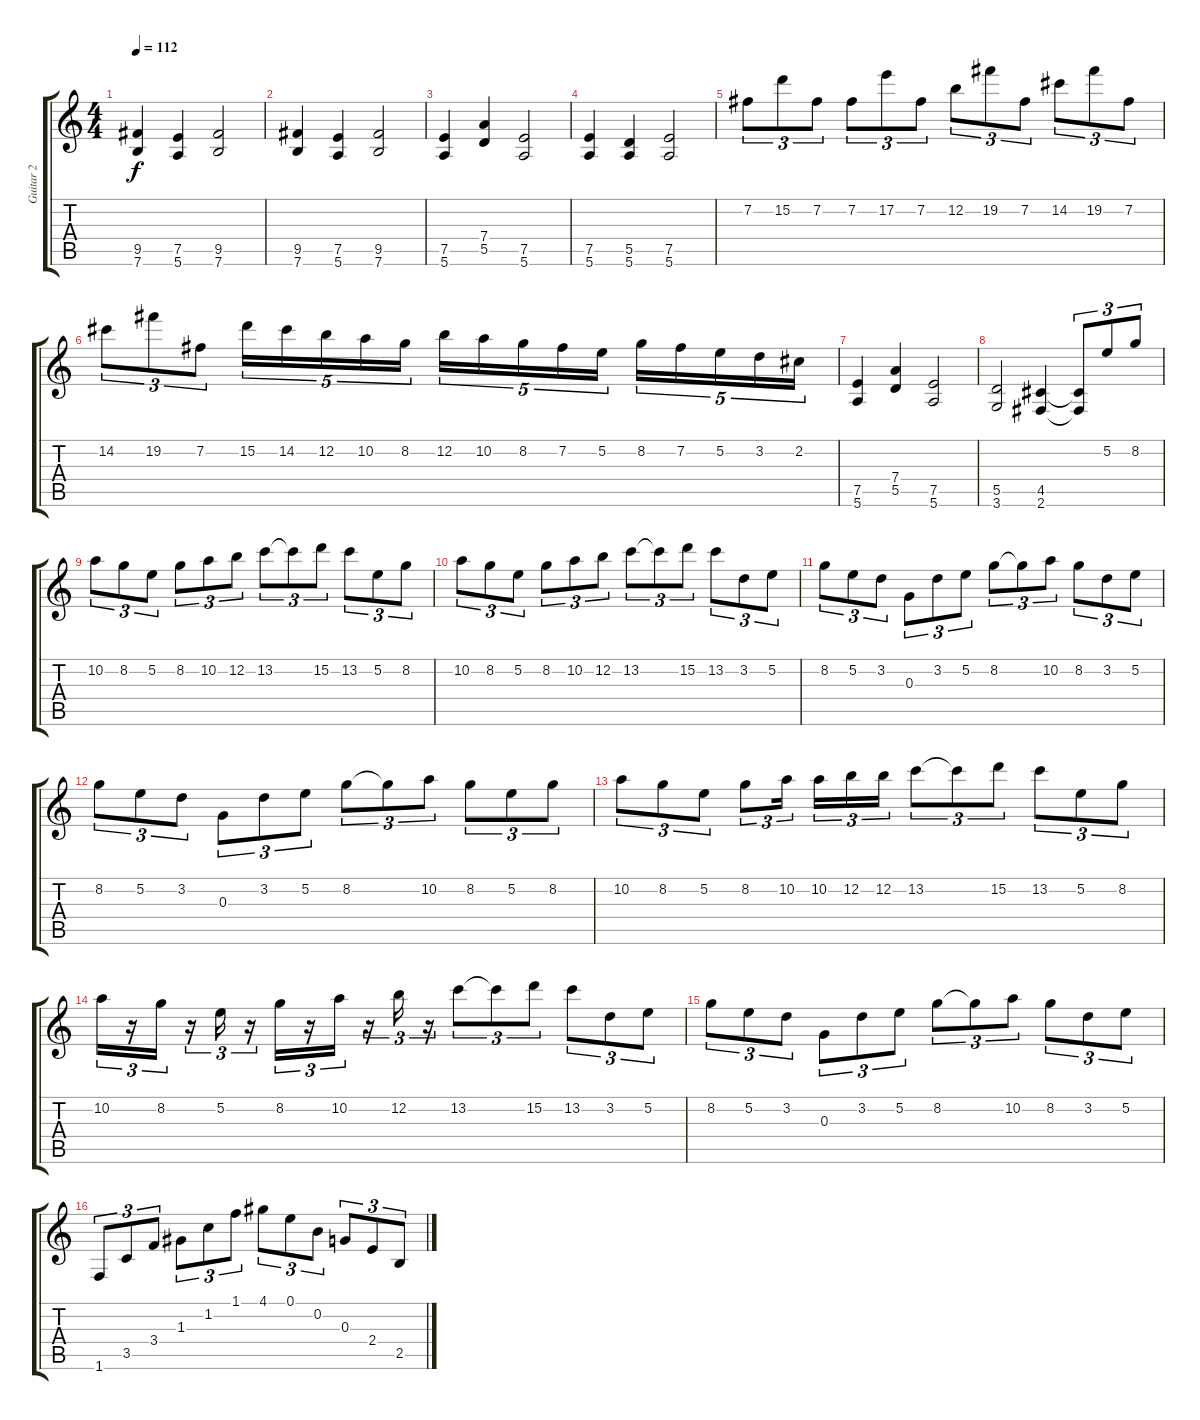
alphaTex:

\track ("Guitar 2" "Guitar 2") {instrument distortionguitar}
\staff {score tabs}
\tuning (E4 B3 G3 D3 A2 E2) {hide}
\ts (4 4)
\tempo 112
\clef g2
\ks c
(9.5 7.6).4{dy f} (7.5 5.6).4 (9.5 7.6).2 |
(9.5 7.6).4 (7.5 5.6).4 (9.5 7.6).2 |
(7.5 5.6).4 (7.4 5.5).4 (7.5 5.6).2 |
(7.5 5.6).4 (5.5 5.6).4 (7.5 5.6).2 |
7.2.8{tu (3 2)} 15.2.8{tu (3 2)} 7.2.8{tu (3 2)} 7.2.8{tu (3 2)} 17.2.8{tu (3 2)} 7.2.8{tu (3 2)} 12.2.8{tu (3 2)} 19.2.8{tu (3 2)} 7.2.8{tu (3 2)} 14.2.8{tu (3 2)} 19.2.8{tu (3 2)} 7.2.8{tu (3 2)} |
14.2.8{tu (3 2)} 19.2.8{tu (3 2)} 7.2.8{tu (3 2)} 15.2.16{tu (5 4)} 14.2.16{tu (5 4)} 12.2.16{tu (5 4)} 10.2.16{tu (5 4)} 8.2.16{tu (5 4)} 12.2.16{tu (5 4)} 10.2.16{tu (5 4)} 8.2.16{tu (5 4)} 7.2.16{tu (5 4)} 5.2.16{tu (5 4)} 8.2.16{tu (5 4)} 7.2.16{tu (5 4)} 5.2.16{tu (5 4)} 3.2.16{tu (5 4)} 2.2.16{tu (5 4)} |
(7.5 5.6).4 (7.4 5.5).4 (7.5 5.6).2 |
(5.5 3.6).2 (4.5 2.6).4 (4.5{t} 2.6{t}).8{tu (3 2)} 5.2.8{tu (3 2)} 8.2.8{tu (3 2)} |
10.2.8{tu (3 2)} 8.2.8{tu (3 2)} 5.2.8{tu (3 2)} 8.2.8{tu (3 2)} 10.2.8{tu (3 2)} 12.2.8{tu (3 2)} 13.2.8{tu (3 2)} 13.2{t}.8{tu (3 2)} 15.2.8{tu (3 2)} 13.2.8{tu (3 2)} 5.2.8{tu (3 2)} 8.2.8{tu (3 2)} |
10.2.8{tu (3 2)} 8.2.8{tu (3 2)} 5.2.8{tu (3 2)} 8.2.8{tu (3 2)} 10.2.8{tu (3 2)} 12.2.8{tu (3 2)} 13.2.8{tu (3 2)} 13.2{t}.8{tu (3 2)} 15.2.8{tu (3 2)} 13.2.8{tu (3 2)} 3.2.8{tu (3 2)} 5.2.8{tu (3 2)} |
8.2.8{tu (3 2)} 5.2.8{tu (3 2)} 3.2.8{tu (3 2)} 0.3.8{tu (3 2)} 3.2.8{tu (3 2)} 5.2.8{tu (3 2)} 8.2.8{tu (3 2)} 8.2{t}.8{tu (3 2)} 10.2.8{tu (3 2)} 8.2.8{tu (3 2)} 3.2.8{tu (3 2)} 5.2.8{tu (3 2)} |
8.2.8{tu (3 2)} 5.2.8{tu (3 2)} 3.2.8{tu (3 2)} 0.3.8{tu (3 2)} 3.2.8{tu (3 2)} 5.2.8{tu (3 2)} 8.2.8{tu (3 2)} 8.2{t}.8{tu (3 2)} 10.2.8{tu (3 2)} 8.2.8{tu (3 2)} 5.2.8{tu (3 2)} 8.2.8{tu (3 2)} |
10.2.8{tu (3 2)} 8.2.8{tu (3 2)} 5.2.8{tu (3 2)} 8.2.8{tu (3 2)} 10.2.16{tu (3 2)} 10.2.16{tu (3 2)} 12.2.16{tu (3 2)} 12.2.16{tu (3 2)} 13.2.8{tu (3 2)} 13.2{t}.8{tu (3 2)} 15.2.8{tu (3 2)} 13.2.8{tu (3 2)} 5.2.8{tu (3 2)} 8.2.8{tu (3 2)} |
10.2.16{tu (3 2)} r.16{tu (3 2)} 8.2.16{tu (3 2)} r.16{tu (3 2)} 5.2.16{tu (3 2)} r.16{tu (3 2)} 8.2.16{tu (3 2)} r.16{tu (3 2)} 10.2.16{tu (3 2)} r.16{tu (3 2)} 12.2.16{tu (3 2)} r.16{tu (3 2)} 13.2.8{tu (3 2)} 13.2{t}.8{tu (3 2)} 15.2.8{tu (3 2)} 13.2.8{tu (3 2)} 3.2.8{tu (3 2)} 5.2.8{tu (3 2)} |
8.2.8{tu (3 2)} 5.2.8{tu (3 2)} 3.2.8{tu (3 2)} 0.3.8{tu (3 2)} 3.2.8{tu (3 2)} 5.2.8{tu (3 2)} 8.2.8{tu (3 2)} 8.2{t}.8{tu (3 2)} 10.2.8{tu (3 2)} 8.2.8{tu (3 2)} 3.2.8{tu (3 2)} 5.2.8{tu (3 2)} |
1.6.8{tu (3 2)} 3.5.8{tu (3 2)} 3.4.8{tu (3 2)} 1.3.8{tu (3 2)} 1.2.8{tu (3 2)} 1.1.8{tu (3 2)} 4.1.8{tu (3 2)} 0.1.8{tu (3 2)} 0.2.8{tu (3 2)} 0.3.8{tu (3 2)} 2.4.8{tu (3 2)} 2.5.8{tu (3 2)}
